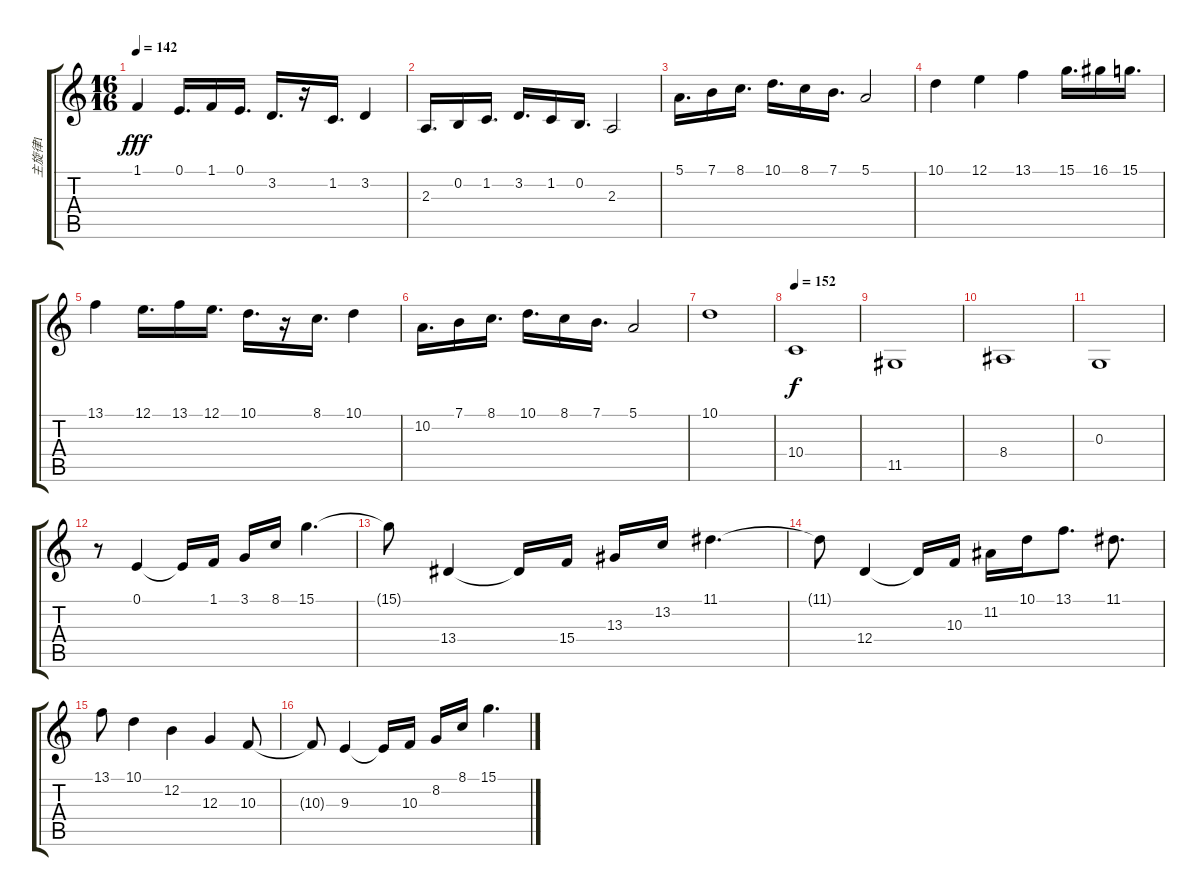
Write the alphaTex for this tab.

\track ("主旋律1" "主旋律1") {instrument harpsichord}
\staff {score tabs}
\tuning (E4 B3 G3 D3 A2 E2) {hide}
\ts (16 16)
\tempo 142
\clef g2
\ks c
1.1.4{dy fff} 0.1.16{d} 1.1.16 0.1.16{d} 3.2.16{d} r.16 1.2.16{d} 3.2.4 |
2.3.16{d} 0.2.16 1.2.16{d} 3.2.16{d} 1.2.16 0.2.16{d} 2.3.2 |
5.1.16{d} 7.1.16 8.1.16{d} 10.1.16{d} 8.1.16 7.1.16{d} 5.1.2 |
10.1.4 12.1.4 13.1.4 15.1.16{d} 16.1.16 15.1.16{d} |
13.1.4 12.1.16{d} 13.1.16 12.1.16{d} 10.1.16{d} r.16 8.1.16{d} 10.1.4 |
10.2.16{d} 7.1.16 8.1.16{d} 10.1.16{d} 8.1.16 7.1.16{d} 5.1.2 |
10.1.1 |
\tempo 152
10.4.1{dy f} |
11.5.1 |
8.4.1 |
0.3.1 |
r.8 0.1.4 0.1{t}.16 1.1.16 3.1.16 8.1.16 15.1.4{d} |
15.1{t}.8 13.4.4 13.4{t}.16 15.4.16 13.3.16 13.2.16 11.1.4{d} |
11.1{t}.8 12.4.4 12.4{t}.16 10.3.16 11.2.16 10.1.16 13.1.8{d} 11.1.8{d} |
13.1.8 10.1.4 12.2.4 12.3.4 10.3.8 |
10.3{t}.8 9.3.4 9.3{t}.16 10.3.16 8.2.16 8.1.16 15.1.4{d}
